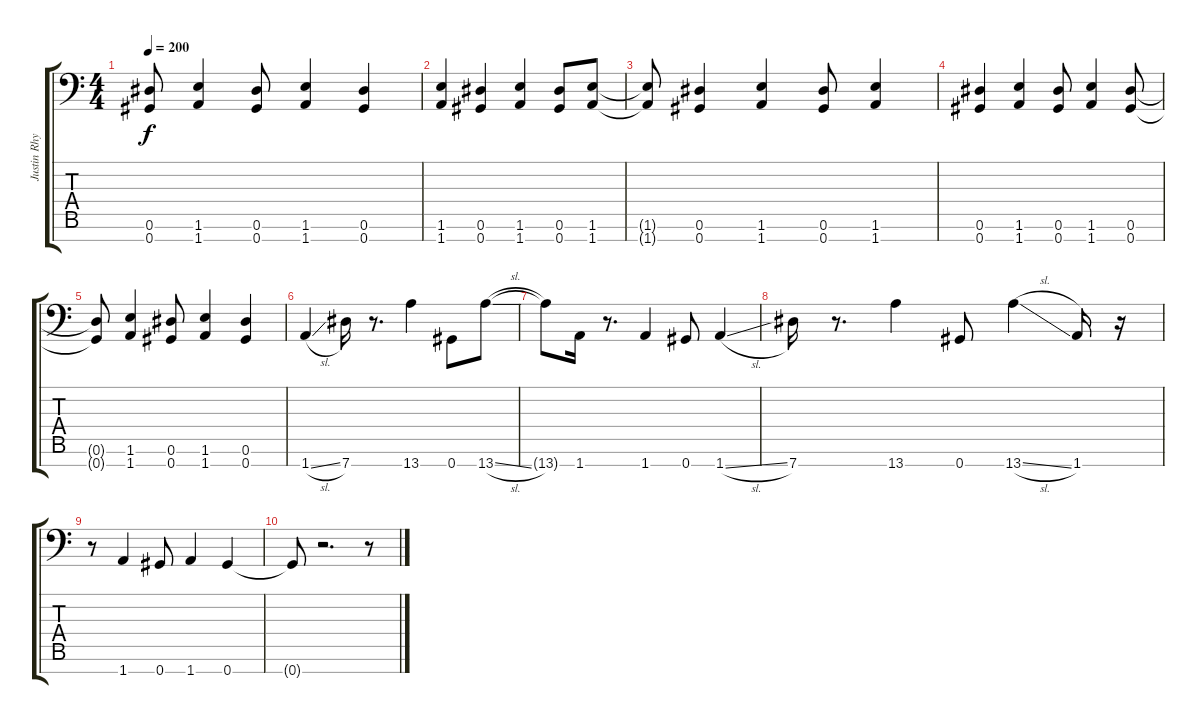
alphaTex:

\track ("Justin Rhythm" "Justin Rhy") {instrument distortionguitar}
\staff {score tabs}
\tuning (Eb4 Bb3 Gb3 Db3 Ab2 Eb2 Ab1) {hide}
\ts (4 4)
\tempo 200
\clef f4
\ks c
(0.6{t} 0.7{t}).8{dy f} (1.6 1.7).4 (0.6 0.7).8 (1.6 1.7).4 (0.6 0.7).4 |
(1.6 1.7).4 (0.6 0.7).4 (1.6 1.7).4 (0.6 0.7).8 (1.6 1.7).8 |
(1.6{t} 1.7{t}).8 (0.6 0.7).4 (1.6 1.7).4 (0.6 0.7).8 (1.6 1.7).4 |
(0.6 0.7).4 (1.6 1.7).4 (0.6 0.7).8 (1.6 1.7).4 (0.6 0.7).8 |
(0.6{t} 0.7{t}).8 (1.6 1.7).4 (0.6 0.7).8 (1.6 1.7).4 (0.6 0.7).4 |
1.7{sl}.4 7.7.16 r.8{d} 13.7.4 0.7.8 13.7{sl}.8 |
13.7{t}.8 1.7.16 r.8{d} 1.7.4 0.7.8 1.7{sl}.4 |
7.7.16 r.8{d} 13.7.4 0.7.8 13.7{sl}.4 1.7.16 r.16 |
r.8 1.7.4 0.7.8 1.7.4 0.7.4 |
0.7{t}.8 r.2{d} r.8
